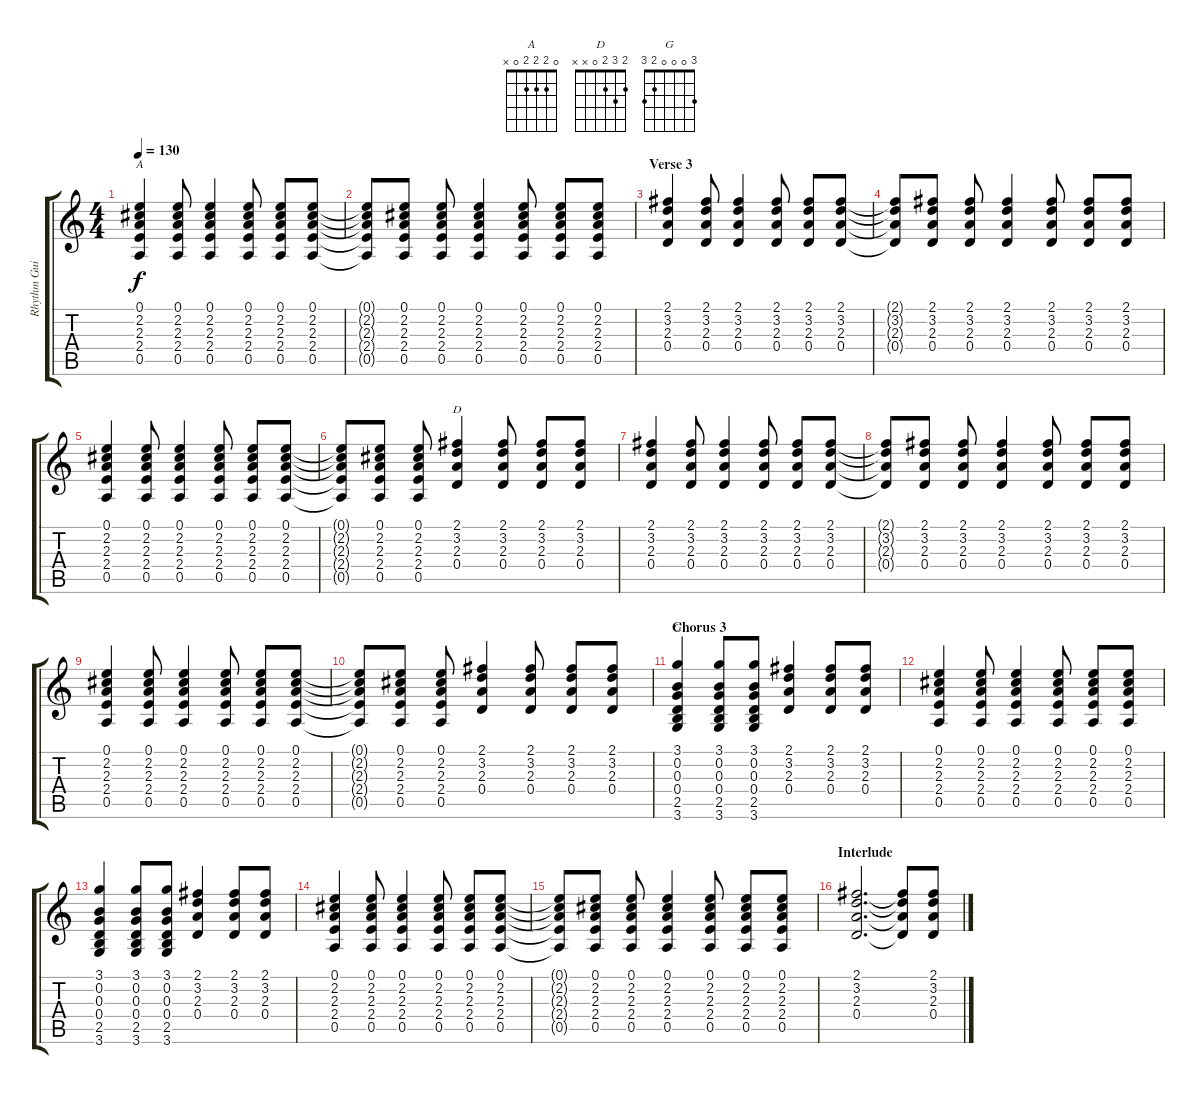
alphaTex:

\track ("Rhythm Guitar" "Rhythm Gui") {instrument acousticguitarsteel}
\staff {score tabs}
\tuning (E4 B3 G3 D3 A2 E2) {hide}
\chord ("A" 0 2 2 2 0 x)
\chord ("D" 2 3 2 0 x x)
\chord ("G" 3 0 0 0 2 3)
\ts (4 4)
\tempo 130
\clef g2
\ks c
(0.1 2.2 2.3 2.4 0.5).4{ch "A" dy f} (0.1 2.2 2.3 2.4 0.5).8 (0.1 2.2 2.3 2.4 0.5).4 (0.1 2.2 2.3 2.4 0.5).8 (0.1 2.2 2.3 2.4 0.5).8 (0.1 2.2 2.3 2.4 0.5).8 |
(0.1{t} 2.2{t} 2.3{t} 2.4{t} 0.5{t}).8 (0.1 2.2 2.3 2.4 0.5).8 (0.1 2.2 2.3 2.4 0.5).8 (0.1 2.2 2.3 2.4 0.5).4 (0.1 2.2 2.3 2.4 0.5).8 (0.1 2.2 2.3 2.4 0.5).8 (0.1 2.2 2.3 2.4 0.5).8 |
\section ("" "Verse 3")
(2.1 3.2 2.3 0.4).4 (2.1 3.2 2.3 0.4).8 (2.1 3.2 2.3 0.4).4 (2.1 3.2 2.3 0.4).8 (2.1 3.2 2.3 0.4).8 (2.1 3.2 2.3 0.4).8 |
(2.1{t} 3.2{t} 2.3{t} 0.4{t}).8 (2.1 3.2 2.3 0.4).8 (2.1 3.2 2.3 0.4).8 (2.1 3.2 2.3 0.4).4 (2.1 3.2 2.3 0.4).8 (2.1 3.2 2.3 0.4).8 (2.1 3.2 2.3 0.4).8 |
(0.1 2.2 2.3 2.4 0.5).4 (0.1 2.2 2.3 2.4 0.5).8 (0.1 2.2 2.3 2.4 0.5).4 (0.1 2.2 2.3 2.4 0.5).8 (0.1 2.2 2.3 2.4 0.5).8 (0.1 2.2 2.3 2.4 0.5).8 |
(0.1{t} 2.2{t} 2.3{t} 2.4{t} 0.5{t}).8 (0.1 2.2 2.3 2.4 0.5).8 (0.1 2.2 2.3 2.4 0.5).8 (2.1 3.2 2.3 0.4).4{ch "D"} (2.1 3.2 2.3 0.4).8 (2.1 3.2 2.3 0.4).8 (2.1 3.2 2.3 0.4).8 |
(2.1 3.2 2.3 0.4).4 (2.1 3.2 2.3 0.4).8 (2.1 3.2 2.3 0.4).4 (2.1 3.2 2.3 0.4).8 (2.1 3.2 2.3 0.4).8 (2.1 3.2 2.3 0.4).8 |
(2.1{t} 3.2{t} 2.3{t} 0.4{t}).8 (2.1 3.2 2.3 0.4).8 (2.1 3.2 2.3 0.4).8 (2.1 3.2 2.3 0.4).4 (2.1 3.2 2.3 0.4).8 (2.1 3.2 2.3 0.4).8 (2.1 3.2 2.3 0.4).8 |
(0.1 2.2 2.3 2.4 0.5).4 (0.1 2.2 2.3 2.4 0.5).8 (0.1 2.2 2.3 2.4 0.5).4 (0.1 2.2 2.3 2.4 0.5).8 (0.1 2.2 2.3 2.4 0.5).8 (0.1 2.2 2.3 2.4 0.5).8 |
(0.1{t} 2.2{t} 2.3{t} 2.4{t} 0.5{t}).8 (0.1 2.2 2.3 2.4 0.5).8 (0.1 2.2 2.3 2.4 0.5).8 (2.1 3.2 2.3 0.4).4 (2.1 3.2 2.3 0.4).8 (2.1 3.2 2.3 0.4).8 (2.1 3.2 2.3 0.4).8 |
\section ("" "Chorus 3")
(3.1 0.2 0.3 0.4 2.5 3.6).4{ch "G"} (3.1 0.2 0.3 0.4 2.5 3.6).8 (3.1 0.2 0.3 0.4 2.5 3.6).8 (2.1 3.2 2.3 0.4).4 (2.1 3.2 2.3 0.4).8 (2.1 3.2 2.3 0.4).8 |
(0.1 2.2 2.3 2.4 0.5).4 (0.1 2.2 2.3 2.4 0.5).8 (0.1 2.2 2.3 2.4 0.5).4 (0.1 2.2 2.3 2.4 0.5).8 (0.1 2.2 2.3 2.4 0.5).8 (0.1 2.2 2.3 2.4 0.5).8 |
(3.1 0.2 0.3 0.4 2.5 3.6).4 (3.1 0.2 0.3 0.4 2.5 3.6).8 (3.1 0.2 0.3 0.4 2.5 3.6).8 (2.1 3.2 2.3 0.4).4 (2.1 3.2 2.3 0.4).8 (2.1 3.2 2.3 0.4).8 |
(0.1 2.2 2.3 2.4 0.5).4 (0.1 2.2 2.3 2.4 0.5).8 (0.1 2.2 2.3 2.4 0.5).4 (0.1 2.2 2.3 2.4 0.5).8 (0.1 2.2 2.3 2.4 0.5).8 (0.1 2.2 2.3 2.4 0.5).8 |
(0.1{t} 2.2{t} 2.3{t} 2.4{t} 0.5{t}).8 (0.1 2.2 2.3 2.4 0.5).8 (0.1 2.2 2.3 2.4 0.5).8 (0.1 2.2 2.3 2.4 0.5).4 (0.1 2.2 2.3 2.4 0.5).8 (0.1 2.2 2.3 2.4 0.5).8 (0.1 2.2 2.3 2.4 0.5).8 |
\section ("" "Interlude")
(2.1 3.2 2.3 0.4).2{d} (2.1{t} 3.2{t} 2.3{t} 0.4{t}).8 (2.1 3.2 2.3 0.4).8
